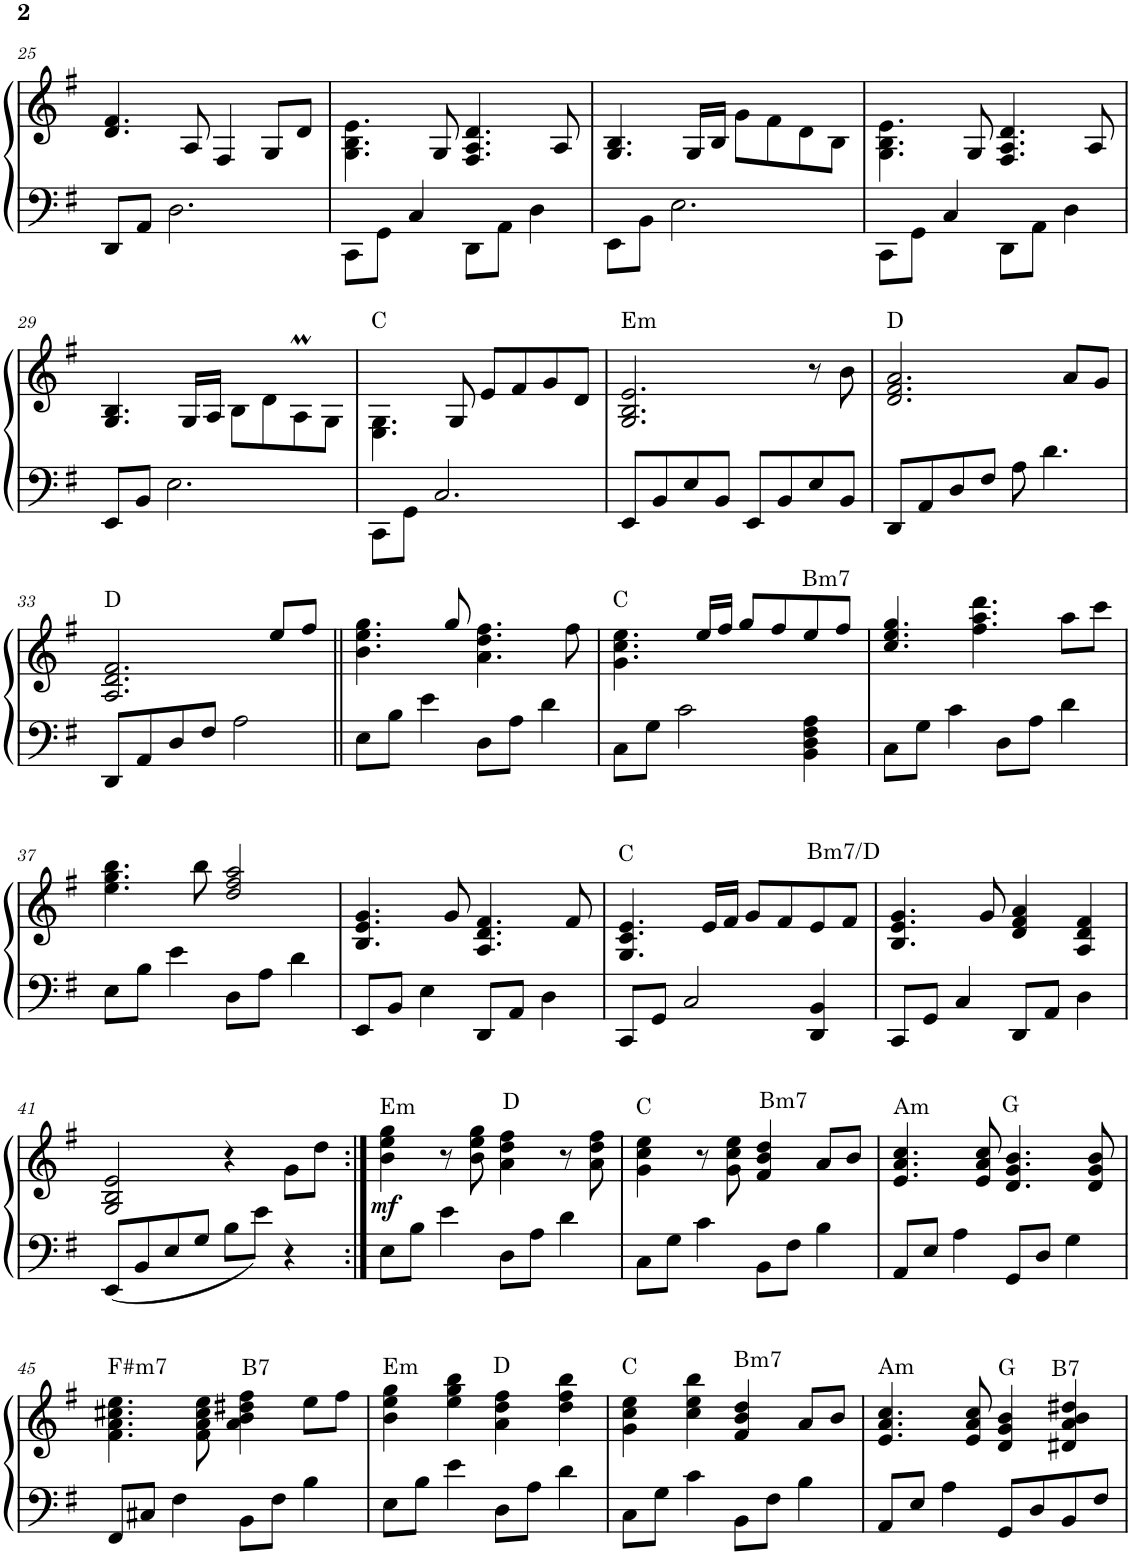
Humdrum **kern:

**kern	**kern	**dynam
*part1	*part1	*part1
*staff2	*staff1	*staff1/2
*I"Concert Grand	*	*
!!LO:PB:g=z
*clefF4	*clefG2	*
*k[f#]	*k[f#]	*
*M4/4	*M4/4	*
=25	=25	=25
8DD/L	4.d/ 4.f#/	.
8AA/J	.	.
2.D\	.	.
.	8A/	.
.	4F#/	.
.	8G/L	.
.	8d/J	.
=26	=26	=26
8CC\L	4.G\ 4.B\ 4.e\	.
8GG\J	.	.
4C/	.	.
.	8G/	.
8DD\L	4.F#/ 4.A/ 4.d/	.
8AA\J	.	.
4D\	.	.
.	8A/	.
=27	=27	=27
8EE\L	4.G/ 4.B/	.
8BB\J	.	.
2.E\	.	.
.	16G/LL	.
.	16B/JJ	.
.	8g\L	.
.	8f#\	.
.	8d\	.
.	8B\J	.
=28	=28	=28
8CC\L	4.G\ 4.B\ 4.e\	.
8GG\J	.	.
4C/	.	.
.	8G/	.
8DD\L	4.F#/ 4.A/ 4.d/	.
8AA\J	.	.
4D\	.	.
.	8A/	.
!!LO:LB:g=z
=29	=29	=29
8EE/L	4.G/ 4.B/	.
8BB/J	.	.
2.E\	.	.
.	16G/LL	.
.	16A/JJ	.
.	8B\L	.
.	8d\	.
.	8AM\	.
.	8G\J	.
=30	=30	=30
!	!LO:TX:a:t=C	!
8CC\L	4.E\ 4.G\	.
8GG\J	.	.
2.C/	.	.
.	8G/	.
.	8e/L	.
.	8f#/	.
.	8g/	.
.	8d/J	.
=31	=31	=31
!	!LO:TX:a:t=Em	!
8EE/L	2.G/ 2.B/ 2.e/	.
8BB/	.	.
8E/	.	.
8BB/J	.	.
8EE/L	.	.
8BB/	.	.
8E/	8r	.
8BB/J	8b\	.
=32	=32	=32
!	!LO:TX:a:t=D	!
8DD/L	2.d/ 2.f#/ 2.a/	.
8AA/	.	.
8D/	.	.
8F#/J	.	.
8A\	.	.
4.d\	.	.
.	8a/L	.
.	8g/J	.
!!LO:LB:g=z
=33	=33	=33
!	!LO:TX:a:t=D	!
8DD/L	2.A/ 2.d/ 2.f#/	.
8AA/	.	.
8D/	.	.
8F#/J	.	.
2A\	.	.
.	8ee/L	.
.	8ff#/J	.
=34||	=34||	=34||
8E\L	4.b\ 4.ee\ 4.gg\	.
8B\J	.	.
4e\	.	.
.	8gg/	.
8D\L	4.a\ 4.dd\ 4.ff#\	.
8A\J	.	.
4d\	.	.
.	8ff#\	.
=35	=35	=35
!	!LO:TX:a:t=C	!
8C\L	4.g\ 4.cc\ 4.ee\	.
8G\J	.	.
2c\	.	.
.	16ee/LL	.
.	16ff#/JJ	.
.	8gg/L	.
.	8ff#/	.
!	!LO:TX:a:t=Bm7	!
4BB\ 4D\ 4F#\ 4A\	8ee/	.
.	8ff#/J	.
=36	=36	=36
8C\L	4.cc/ 4.ee/ 4.gg/	.
8G\J	.	.
4c\	.	.
.	4.ff#\ 4.aa\ 4.ddd\	.
8D\L	.	.
8A\J	.	.
4d\	8aa\L	.
.	8ccc\J	.
!!LO:LB:g=z
=37	=37	=37
8E\L	4.ee\ 4.gg\ 4.bb\	.
8B\J	.	.
4e\	.	.
.	8bb\	.
8D\L	2dd/ 2ff#/ 2aa/	.
8A\J	.	.
4d\	.	.
=38	=38	=38
8EE/L	4.B/ 4.e/ 4.g/	.
8BB/J	.	.
4E\	.	.
.	8g/	.
8DD/L	4.A/ 4.d/ 4.f#/	.
8AA/J	.	.
4D\	.	.
.	8f#/	.
=39	=39	=39
!	!LO:TX:a:t=C	!
8CC/L	4.G/ 4.c/ 4.e/	.
8GG/J	.	.
2C/	.	.
.	16e/LL	.
.	16f#/JJ	.
.	8g/L	.
.	8f#/	.
!	!LO:TX:a:t=Bm7/D	!
4DD/ 4BB/	8e/	.
.	8f#/J	.
=40	=40	=40
8CC/L	4.B/ 4.e/ 4.g/	.
8GG/J	.	.
4C/	.	.
.	8g/	.
8DD/L	4d/ 4f#/ 4a/	.
8AA/J	.	.
4D\	4A/ 4d/ 4f#/	.
!!LO:LB:g=z
=41	=41	=41
8EE/L	2G/ 2B/ 2e/	.
8BB/	.	.
8E/	.	.
8G/J	.	.
8B\L	4r	.
8e\J	.	.
4r	8g\L	.
.	8dd\J	.
=42:|!	=42:|!	=42:|!
!	!LO:TX:a:t=Em	!
!	!	!LO:DY:a=2
8E\L	4b\ 4ee\ 4gg\	mf
8B\J	.	.
4e\	8r	.
.	8b\ 8ee\ 8gg\	.
!	!LO:TX:a:t=D	!
8D\L	4a\ 4dd\ 4ff#\	.
8A\J	.	.
4d\	8r	.
.	8a\ 8dd\ 8ff#\	.
=43	=43	=43
!	!LO:TX:a:t=C	!
8C\L	4g\ 4cc\ 4ee\	.
8G\J	.	.
4c\	8r	.
.	8g\ 8cc\ 8ee\	.
!	!LO:TX:a:t=Bm7	!
8BB\L	4f#/ 4b/ 4dd/	.
8F#\J	.	.
4B\	8a/L	.
.	8b/J	.
=44	=44	=44
!	!LO:TX:a:t=Am	!
8AA/L	4.e/ 4.a/ 4.cc/	.
8E/J	.	.
4A\	.	.
.	8e/ 8a/ 8cc/	.
!	!LO:TX:a:t=G	!
8GG/L	4.d/ 4.g/ 4.b/	.
8D/J	.	.
4G\	.	.
.	8d/ 8g/ 8b/	.
!!LO:LB:g=z
=45	=45	=45
!	!LO:TX:a:t=F#m7	!
8FF#/L	4.f#\ 4.a\ 4.cc#X\ 4.ee\	.
8C#X/J	.	.
4F#\	.	.
.	8f#\ 8a\ 8cc#\ 8ee\	.
!	!LO:TX:a:t=B7	!
8BB\L	4a\ 4b\ 4dd#X\ 4ff#\	.
8F#\J	.	.
4B\	8ee\L	.
.	8ff#\J	.
=46	=46	=46
!	!LO:TX:a:t=Em	!
8E\L	4b\ 4ee\ 4gg\	.
8B\J	.	.
4e\	4ee\ 4gg\ 4bb\	.
!	!LO:TX:a:t=D	!
8D\L	4a\ 4dd\ 4ff#\	.
8A\J	.	.
4d\	4dd\ 4ff#\ 4bb\	.
=47	=47	=47
!	!LO:TX:a:t=C	!
8C\L	4g\ 4cc\ 4ee\	.
8G\J	.	.
4c\	4cc\ 4ee\ 4bb\	.
!	!LO:TX:a:t=Bm7	!
8BB\L	4f#/ 4b/ 4dd/	.
8F#\J	.	.
4B\	8a/L	.
.	8b/J	.
=48	=48	=48
!	!LO:TX:a:t=Am	!
8AA/L	4.e/ 4.a/ 4.cc/	.
8E/J	.	.
4A\	.	.
.	8e/ 8a/ 8cc/	.
!	!LO:TX:a:t=G	!
8GG/L	4d/ 4g/ 4b/	.
8D/	.	.
!	!LO:TX:a:t=B7	!
8BB/	4d#X/ 4a/ 4b/ 4dd#X/	.
8F#/J	.	.
=	=	=
*-	*-	*-
